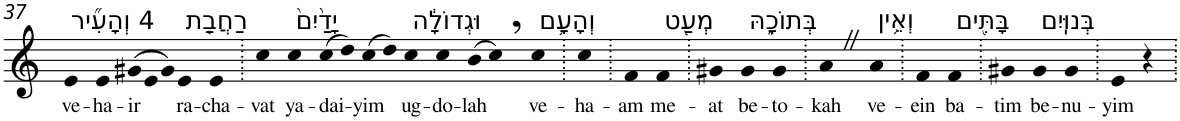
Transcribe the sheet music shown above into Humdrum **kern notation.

**kern	**text
*part1	*part1
*staff1	*staff1
*I"Piano	*
*I'Pno	*
!!LO:PB:g=z
*clefG2	*
*k[]	*
=37	=37
!LO:TX:a:t=4 וְהָעִ֞יר	!
!	!LO:LY:b
4e	ve-
!	!LO:LY:b
4e	-ha-
*Xtuplet	*
!	!LO:LY:b
(>12g#X	-ir
12e	.
12g#)	.
!LO:TX:a:t=רַחֲבַ֤ת	!
!	!LO:LY:b
4e	ra-
!	!LO:LY:b
4e	-cha-
=38.	=38.
!	!LO:LY:b
4cc	-vat
!LO:TX:a:t=יָדַ֙יִם֙	!
!	!LO:LY:b
4cc	ya-
!	!LO:LY:b
(>8cc	-dai-
8dd)	.
!	!LO:LY:b
(>8cc	-yim
8dd)	.
!LO:TX:a:t=וּגְדוֹלָ֔ה	!
!	!LO:LY:b
4cc	ug-
!	!LO:LY:b
4cc	-do-
!	!LO:LY:b
(>8b	-lah
8cc,)	.
!LO:TX:a:t=וְהָעָ֥ם	!
!	!LO:LY:b
4cc	ve-
=39.	=39.
!	!LO:LY:b
4cc	-ha-
=40.	=40.
!	!LO:LY:b
4f	-am
!LO:TX:a:t=מְעַ֖ט	!
!	!LO:LY:b
4f	me-
=41.	=41.
!	!LO:LY:b
4g#X	-at
!LO:TX:a:t=בְּתוֹכָ֑הּ	!
!	!LO:LY:b
4g#	be-
!	!LO:LY:b
4g#	-to-
=42.	=42.
!	!LO:LY:b
4aZ	-kah
!LO:TX:a:t=וְאֵ֥ין	!
!	!LO:LY:b
4a	ve-
=43.	=43.
!	!LO:LY:b
4f	-ein
!LO:TX:a:t=בָּתִּ֖ים	!
!	!LO:LY:b
4f	ba-
=44.	=44.
!	!LO:LY:b
4g#X	-tim
!LO:TX:a:t=בְּנוּיִֽם	!
!	!LO:LY:b
4g#	be-
!	!LO:LY:b
4g#	-nu-
=45.	=45.
!	!LO:LY:b
4e	-yim
4r	.
=.	=.
*-	*-
